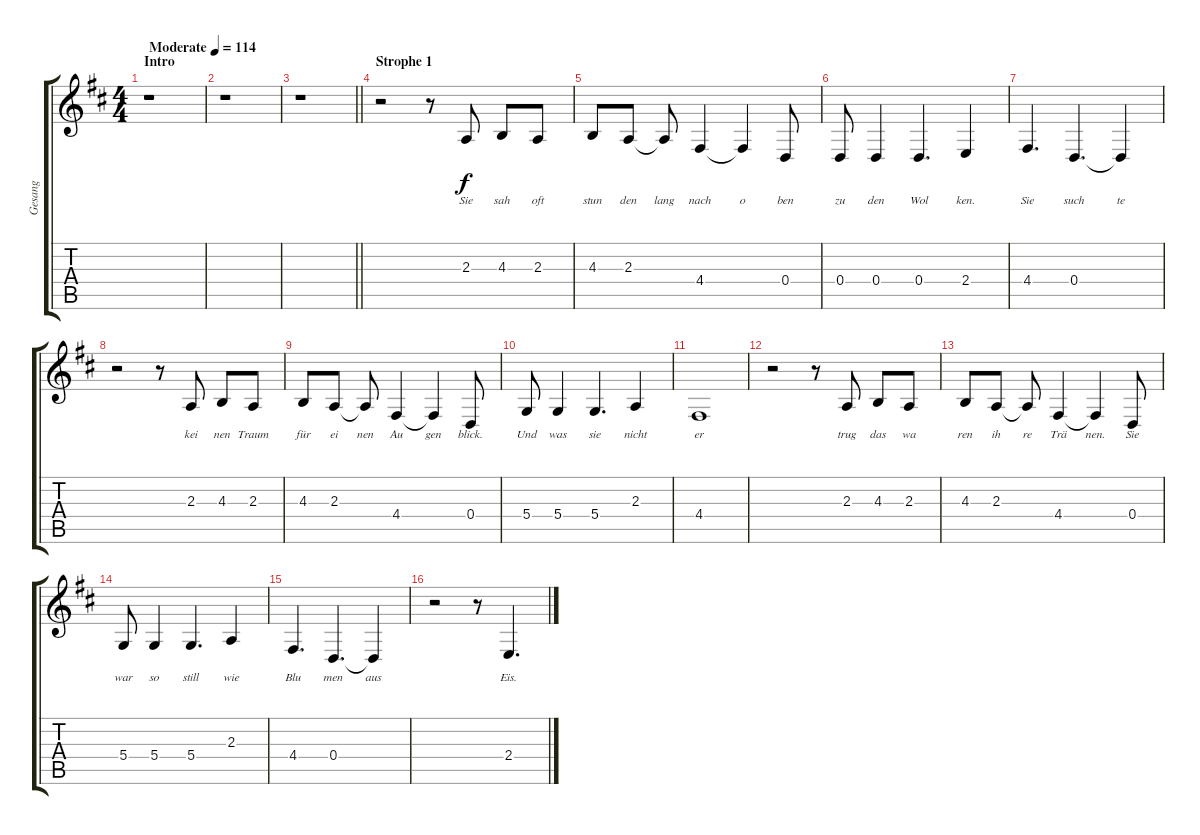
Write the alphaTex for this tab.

\track ("Gesang" "Gesang") {instrument honkytonkpiano}
\staff {score tabs}
\tuning (E4 B3 G3 D3 A2 E2) {hide}
\ts (4 4)
\section ("" "Intro")
\tempo (114 "Moderate")
\clef g2
\ks d
r.1{dy f instrument honkytonkpiano} |
r.1 |
\barLineRight lightlight
r.1 |
\section ("" "Strophe 1")
r.2 r.8 2.3.8{lyrics (0 "Sie") lyrics (1 "") lyrics (2 "") lyrics (3 "") lyrics (4 "")} 4.3.8{lyrics (0 "sah") lyrics (1 "") lyrics (2 "") lyrics (3 "") lyrics (4 "")} 2.3.8{lyrics (0 "oft") lyrics (1 "") lyrics (2 "") lyrics (3 "") lyrics (4 "")} |
4.3.8{lyrics (0 "stun") lyrics (1 "") lyrics (2 "") lyrics (3 "") lyrics (4 "")} 2.3.8{lyrics (0 "den") lyrics (1 "") lyrics (2 "") lyrics (3 "") lyrics (4 "")} 2.3{t}.8{lyrics (0 "lang") lyrics (1 "") lyrics (2 "") lyrics (3 "") lyrics (4 "")} 4.4.4{lyrics (0 "nach") lyrics (1 "") lyrics (2 "") lyrics (3 "") lyrics (4 "")} 4.4{t}.4{lyrics (0 "o") lyrics (1 "") lyrics (2 "") lyrics (3 "") lyrics (4 "")} 0.4.8{lyrics (0 "ben") lyrics (1 "") lyrics (2 "") lyrics (3 "") lyrics (4 "")} |
0.4.8{lyrics (0 "zu") lyrics (1 "") lyrics (2 "") lyrics (3 "") lyrics (4 "")} 0.4.4{lyrics (0 "den") lyrics (1 "") lyrics (2 "") lyrics (3 "") lyrics (4 "")} 0.4.4{d lyrics (0 "Wol") lyrics (1 "") lyrics (2 "") lyrics (3 "") lyrics (4 "")} 2.4.4{lyrics (0 "ken.") lyrics (1 "") lyrics (2 "") lyrics (3 "") lyrics (4 "")} |
4.4.4{d lyrics (0 "Sie") lyrics (1 "") lyrics (2 "") lyrics (3 "") lyrics (4 "")} 0.4.4{d lyrics (0 "such") lyrics (1 "") lyrics (2 "") lyrics (3 "") lyrics (4 "")} 0.4{t}.4{lyrics (0 "te") lyrics (1 "") lyrics (2 "") lyrics (3 "") lyrics (4 "")} |
r.2 r.8 2.3.8{lyrics (0 "kei") lyrics (1 "") lyrics (2 "") lyrics (3 "") lyrics (4 "")} 4.3.8{lyrics (0 "nen") lyrics (1 "") lyrics (2 "") lyrics (3 "") lyrics (4 "")} 2.3.8{lyrics (0 "Traum") lyrics (1 "") lyrics (2 "") lyrics (3 "") lyrics (4 "")} |
4.3.8{lyrics (0 "für") lyrics (1 "") lyrics (2 "") lyrics (3 "") lyrics (4 "")} 2.3.8{lyrics (0 "ei") lyrics (1 "") lyrics (2 "") lyrics (3 "") lyrics (4 "")} 2.3{t}.8{lyrics (0 "nen") lyrics (1 "") lyrics (2 "") lyrics (3 "") lyrics (4 "")} 4.4.4{lyrics (0 "Au") lyrics (1 "") lyrics (2 "") lyrics (3 "") lyrics (4 "")} 4.4{t}.4{lyrics (0 "gen") lyrics (1 "") lyrics (2 "") lyrics (3 "") lyrics (4 "")} 0.4.8{lyrics (0 "blick.") lyrics (1 "") lyrics (2 "") lyrics (3 "") lyrics (4 "")} |
5.4.8{lyrics (0 "Und") lyrics (1 "") lyrics (2 "") lyrics (3 "") lyrics (4 "")} 5.4.4{lyrics (0 "was") lyrics (1 "") lyrics (2 "") lyrics (3 "") lyrics (4 "")} 5.4.4{d lyrics (0 "sie") lyrics (1 "") lyrics (2 "") lyrics (3 "") lyrics (4 "")} 2.3.4{lyrics (0 "nicht") lyrics (1 "") lyrics (2 "") lyrics (3 "") lyrics (4 "")} |
4.4.1{lyrics (0 "er") lyrics (1 "") lyrics (2 "") lyrics (3 "") lyrics (4 "")} |
r.2 r.8 2.3.8{lyrics (0 "trug") lyrics (1 "") lyrics (2 "") lyrics (3 "") lyrics (4 "")} 4.3.8{lyrics (0 "das") lyrics (1 "") lyrics (2 "") lyrics (3 "") lyrics (4 "")} 2.3.8{lyrics (0 "wa") lyrics (1 "") lyrics (2 "") lyrics (3 "") lyrics (4 "")} |
4.3.8{lyrics (0 "ren") lyrics (1 "") lyrics (2 "") lyrics (3 "") lyrics (4 "")} 2.3.8{lyrics (0 "ih") lyrics (1 "") lyrics (2 "") lyrics (3 "") lyrics (4 "")} 2.3{t}.8{lyrics (0 "re") lyrics (1 "") lyrics (2 "") lyrics (3 "") lyrics (4 "")} 4.4.4{lyrics (0 "Trä") lyrics (1 "") lyrics (2 "") lyrics (3 "") lyrics (4 "")} 4.4{t}.4{lyrics (0 "nen.") lyrics (1 "") lyrics (2 "") lyrics (3 "") lyrics (4 "")} 0.4.8{lyrics (0 "Sie") lyrics (1 "") lyrics (2 "") lyrics (3 "") lyrics (4 "")} |
5.4.8{lyrics (0 "war") lyrics (1 "") lyrics (2 "") lyrics (3 "") lyrics (4 "")} 5.4.4{lyrics (0 "so") lyrics (1 "") lyrics (2 "") lyrics (3 "") lyrics (4 "")} 5.4.4{d lyrics (0 "still") lyrics (1 "") lyrics (2 "") lyrics (3 "") lyrics (4 "")} 2.3.4{lyrics (0 "wie") lyrics (1 "") lyrics (2 "") lyrics (3 "") lyrics (4 "")} |
4.4.4{d lyrics (0 "Blu") lyrics (1 "") lyrics (2 "") lyrics (3 "") lyrics (4 "")} 0.4.4{d lyrics (0 "men") lyrics (1 "") lyrics (2 "") lyrics (3 "") lyrics (4 "")} 0.4{t}.4{lyrics (0 "aus") lyrics (1 "") lyrics (2 "") lyrics (3 "") lyrics (4 "")} |
r.2 r.8 2.4.4{d lyrics (0 "Eis.") lyrics (1 "") lyrics (2 "") lyrics (3 "") lyrics (4 "")}
